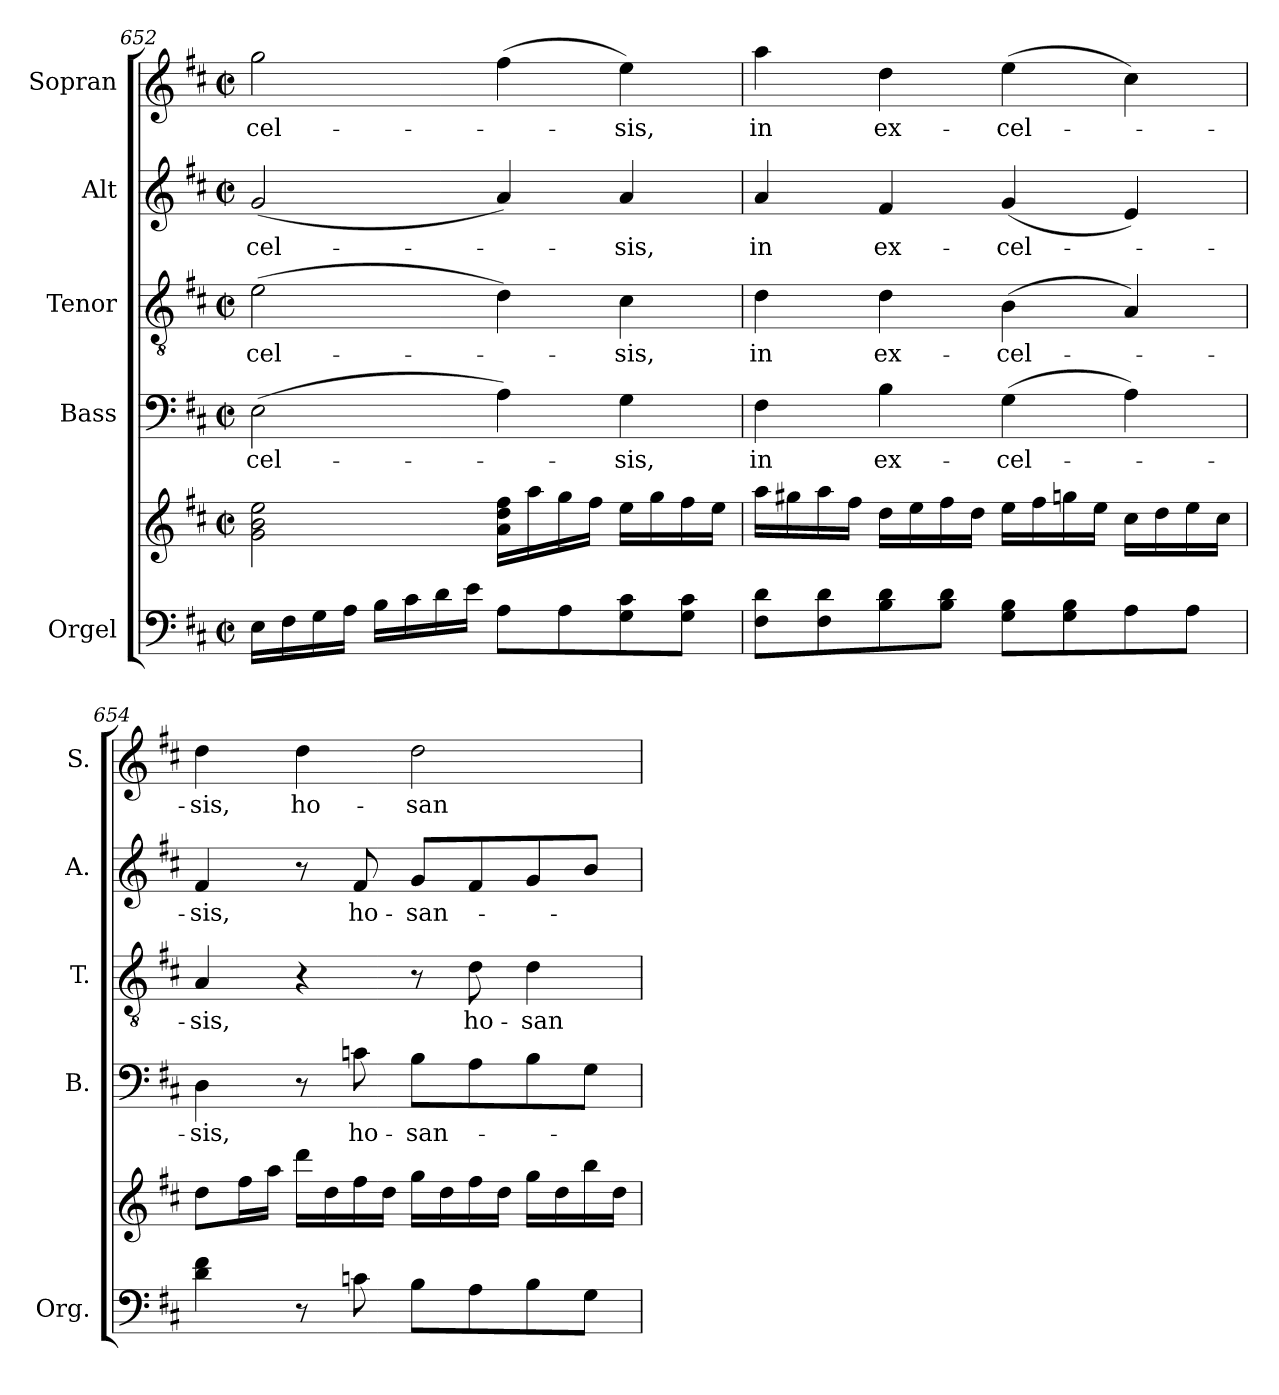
**kern	**kern	**kern	**text	**kern	**text	**kern	**text	**kern	**text
*part5	*part5	*part4	*part4	*part3	*part3	*part2	*part2	*part1	*part1
*staff6	*staff5	*staff4	*staff4	*staff3	*staff3	*staff2	*staff2	*staff1	*staff1
*I"Orgel	*	*I"Bass	*	*I"Tenor	*	*I"Alt	*	*I"Sopran	*
*I'Org.	*	*I'B.	*	*I'T.	*	*I'A.	*	*I'S.	*
*clefF4	*clefG2	*clefF4	*	*clefGv2	*	*clefG2	*	*clefG2	*
*k[f#c#]	*k[f#c#]	*k[f#c#]	*	*k[f#c#]	*	*k[f#c#]	*	*k[f#c#]	*
*D:	*D:	*D:	*	*D:	*	*D:	*	*D:	*
*M2/2	*M2/2	*M2/2	*	*M2/2	*	*M2/2	*	*M2/2	*
*met(c|)	*met(c|)	*met(c|)	*	*met(c|)	*	*met(c|)	*	*met(c|)	*
=652	=652	=652	=652	=652	=652	=652	=652	=652	=652
!	!	!	!LO:LY:b	!	!LO:LY:b	!	!LO:LY:b	!	!LO:LY:b
16E\LL	2g\ 2b\ 2ee\	(>2E\	-cel-	(>2e\	-cel-	(<2g/	-cel-	2gg\	-cel-
16F#\	.	.	.	.	.	.	.	.	.
16G\	.	.	.	.	.	.	.	.	.
16A\JJ	.	.	.	.	.	.	.	.	.
16B\LL	.	.	.	.	.	.	.	.	.
16c#\	.	.	.	.	.	.	.	.	.
16d\	.	.	.	.	.	.	.	.	.
16e\JJ	.	.	.	.	.	.	.	.	.
8A\L	16a\ 16dd\ 16ff#\LL	4A\)	.	4d\)	.	4a/)	.	(>4ff#\	.
.	16aa\	.	.	.	.	.	.	.	.
8A\	16gg\	.	.	.	.	.	.	.	.
.	16ff#\JJ	.	.	.	.	.	.	.	.
!	!	!	!LO:LY:b	!	!LO:LY:b	!	!LO:LY:b	!	!LO:LY:b
8G\ 8c#\	16ee\LL	4G\	-sis,	4c#\	-sis,	4a/	-sis,	4ee\)	-sis,
.	16gg\	.	.	.	.	.	.	.	.
8G\ 8c#\J	16ff#\	.	.	.	.	.	.	.	.
.	16ee\JJ	.	.	.	.	.	.	.	.
=653	=653	=653	=653	=653	=653	=653	=653	=653	=653
!	!	!	!LO:LY:b	!	!LO:LY:b	!	!LO:LY:b	!	!LO:LY:b
8F#\ 8d\L	16aa\LL	4F#\	in	4d\	in	4a/	in	4aa\	in
.	16gg#X\	.	.	.	.	.	.	.	.
8F#\ 8d\	16aa\	.	.	.	.	.	.	.	.
.	16ff#\JJ	.	.	.	.	.	.	.	.
!	!	!	!LO:LY:b	!	!LO:LY:b	!	!LO:LY:b	!	!LO:LY:b
8B\ 8d\	16dd\LL	4B\	ex-	4d\	ex-	4f#/	ex-	4dd\	ex-
.	16ee\	.	.	.	.	.	.	.	.
8B\ 8d\J	16ff#\	.	.	.	.	.	.	.	.
.	16dd\JJ	.	.	.	.	.	.	.	.
!	!	!	!LO:LY:b	!	!LO:LY:b	!	!LO:LY:b	!	!LO:LY:b
8G\ 8B\L	16ee\LL	(>4G\	-cel-	(>4B\	-cel-	(<4g/	-cel-	(>4ee\	-cel-
.	16ff#\	.	.	.	.	.	.	.	.
8G\ 8B\	16ggn\	.	.	.	.	.	.	.	.
.	16ee\JJ	.	.	.	.	.	.	.	.
8A\	16cc#\LL	4A\)	.	4A/)	.	4e/)	.	4cc#\)	.
.	16dd\	.	.	.	.	.	.	.	.
8A\J	16ee\	.	.	.	.	.	.	.	.
.	16cc#\JJ	.	.	.	.	.	.	.	.
!!LO:PB:g=z
=654	=654	=654	=654	=654	=654	=654	=654	=654	=654
!	!	!	!LO:LY:b	!	!LO:LY:b	!	!LO:LY:b	!	!LO:LY:b
4d\ 4f#\	8dd\L	4D\	-sis,	4A/	-sis,	4f#/	-sis,	4dd\	-sis,
.	16ff#\L	.	.	.	.	.	.	.	.
.	16aa\JJ	.	.	.	.	.	.	.	.
!	!	!	!	!	!	!	!	!	!LO:LY:b
8r	16ddd\LL	8r	.	4r	.	8r	.	4dd\	ho-
.	16dd\	.	.	.	.	.	.	.	.
!	!	!	!LO:LY:b	!	!	!	!LO:LY:b	!	!
8cn\	16ff#\	8cn\	ho-	.	.	8f#/	ho-	.	.
.	16dd\JJ	.	.	.	.	.	.	.	.
!	!	!	!LO:LY:b	!	!	!	!LO:LY:b	!	!LO:LY:b
8B\L	16gg\LL	8B\L	-san-	8r	.	8g/L	-san-	2dd\	-san-
.	16dd\	.	.	.	.	.	.	.	.
!	!	!	!	!	!LO:LY:b	!	!	!	!
8A\	16ff#\	8A\	.	8d\	ho-	8f#/	.	.	.
.	16dd\JJ	.	.	.	.	.	.	.	.
!	!	!	!	!	!LO:LY:b	!	!	!	!
8B\	16gg\LL	8B\	.	4d\	-san-	8g/	.	.	.
.	16dd\	.	.	.	.	.	.	.	.
8G\J	16bb\	8G\J	.	.	.	8b/J	.	.	.
.	16dd\JJ	.	.	.	.	.	.	.	.
=	=	=	=	=	=	=	=	=	=
*-	*-	*-	*-	*-	*-	*-	*-	*-	*-
